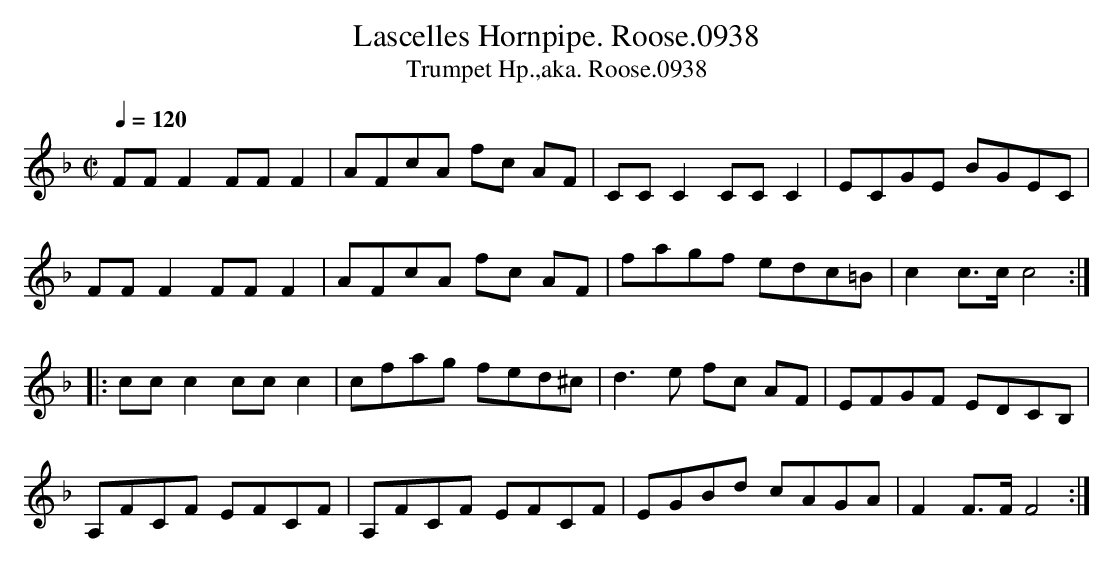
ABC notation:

X:1
T:Lascelles Hornpipe. Roose.0938
T:Trumpet Hp.,aka. Roose.0938
M:C|
L:1/8
Q:1/4=120
K:F
FFF2 FFF2 | AFcA fc AF | CCC2 CCC2 | ECGE BGEC |
FFF2 FFF2 | AFcA fc AF | fagf edc=B | c2c>c c4 :|
|:ccc2 ccc2 | cfag fed^c | d3e fc AF | EFGF EDCB, |
A,FCF EFCF | A,FCF EFCF | EGBd cAGA | F2F>F F4 :|
